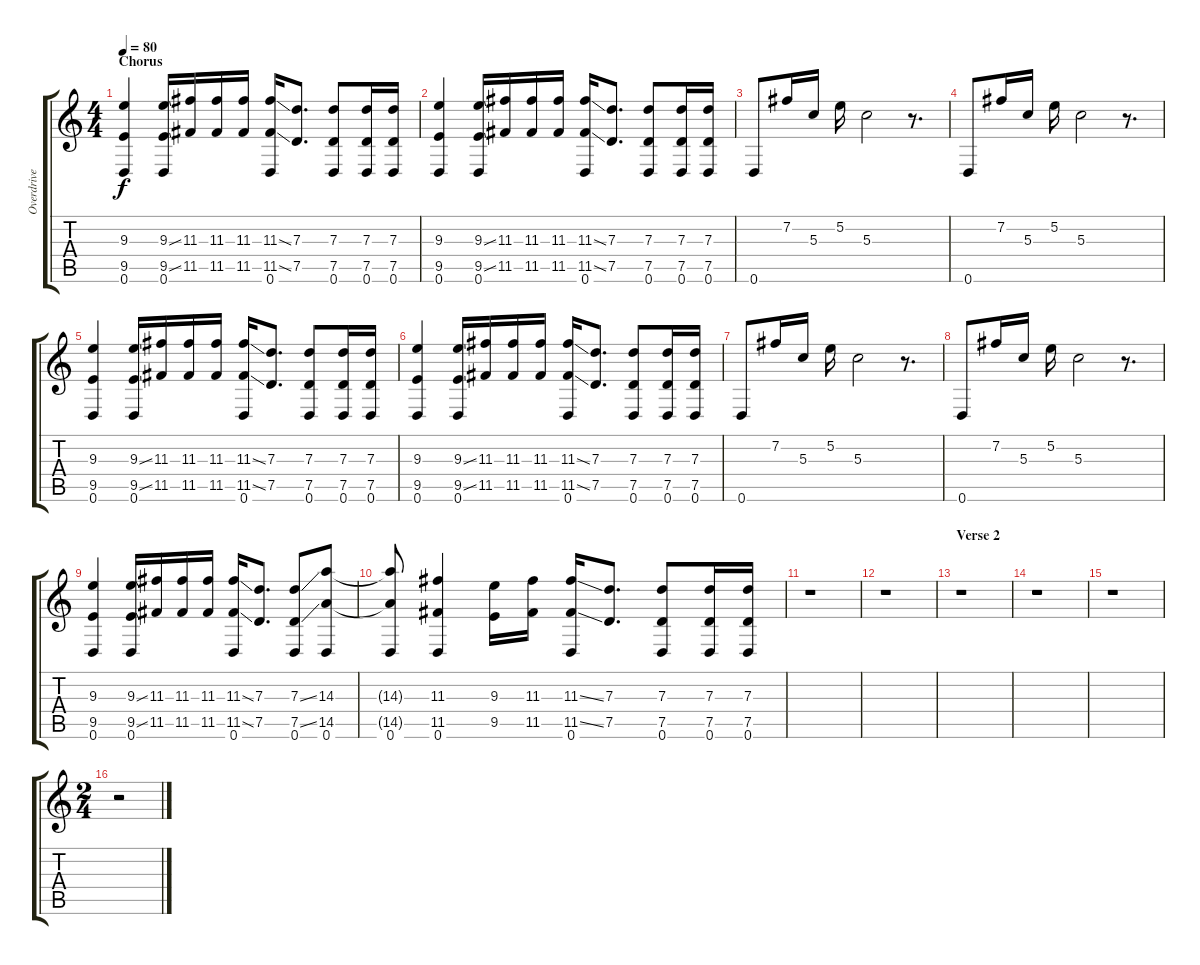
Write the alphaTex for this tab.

\track ("Overdrive Guitar 1 - Open G" "Overdrive ") {instrument overdrivenguitar}
\staff {score tabs}
\tuning (D4 B3 G3 D3 G2 D2) {hide}
\ts (4 4)
\section ("" "Chorus")
\tempo 80
\clef g2
\ks c
(9.3 9.5 0.6).4{dy f} (9.3{ss} 9.5{ss} 0.6).16 (11.3 11.5).16 (11.3 11.5).16 (11.3 11.5).16 (11.3{ss} 11.5{ss} 0.6).16 (7.3 7.5).8{d} (7.3 7.5 0.6).8 (7.3 7.5 0.6).16 (7.3 7.5 0.6).16 |
(9.3 9.5 0.6).4 (9.3{ss} 9.5{ss} 0.6).16 (11.3 11.5).16 (11.3 11.5).16 (11.3 11.5).16 (11.3{ss} 11.5{ss} 0.6).16 (7.3 7.5).8{d} (7.3 7.5 0.6).8 (7.3 7.5 0.6).16 (7.3 7.5 0.6).16 |
0.6.8 7.2.16 5.3.16 5.2.16 5.3.2 r.8{d} |
0.6.8 7.2.16 5.3.16 5.2.16 5.3.2 r.8{d} |
(9.3 9.5 0.6).4 (9.3{ss} 9.5{ss} 0.6).16 (11.3 11.5).16 (11.3 11.5).16 (11.3 11.5).16 (11.3{ss} 11.5{ss} 0.6).16 (7.3 7.5).8{d} (7.3 7.5 0.6).8 (7.3 7.5 0.6).16 (7.3 7.5 0.6).16 |
(9.3 9.5 0.6).4 (9.3{ss} 9.5{ss} 0.6).16 (11.3 11.5).16 (11.3 11.5).16 (11.3 11.5).16 (11.3{ss} 11.5{ss} 0.6).16 (7.3 7.5).8{d} (7.3 7.5 0.6).8 (7.3 7.5 0.6).16 (7.3 7.5 0.6).16 |
0.6.8 7.2.16 5.3.16 5.2.16 5.3.2 r.8{d} |
0.6.8 7.2.16 5.3.16 5.2.16 5.3.2 r.8{d} |
(9.3 9.5 0.6).4 (9.3{ss} 9.5{ss} 0.6).16 (11.3 11.5).16 (11.3 11.5).16 (11.3 11.5).16 (11.3{ss} 11.5{ss} 0.6).16 (7.3 7.5).8{d} (7.3{ss} 7.5{ss} 0.6).8 (14.3 14.5 0.6).8 |
(14.3{t} 14.5{t} 0.6).8 (11.3 11.5 0.6).4 (9.3 9.5).16 (11.3 11.5).16 (11.3{ss} 11.5{ss} 0.6).16 (7.3 7.5).8{d} (7.3 7.5 0.6).8 (7.3 7.5 0.6).16 (7.3 7.5 0.6).16 |
r.1 |
r.1 |
\section ("" "Verse 2")
r.1 |
r.1 |
r.1 |
\ts (2 4)
r.2
